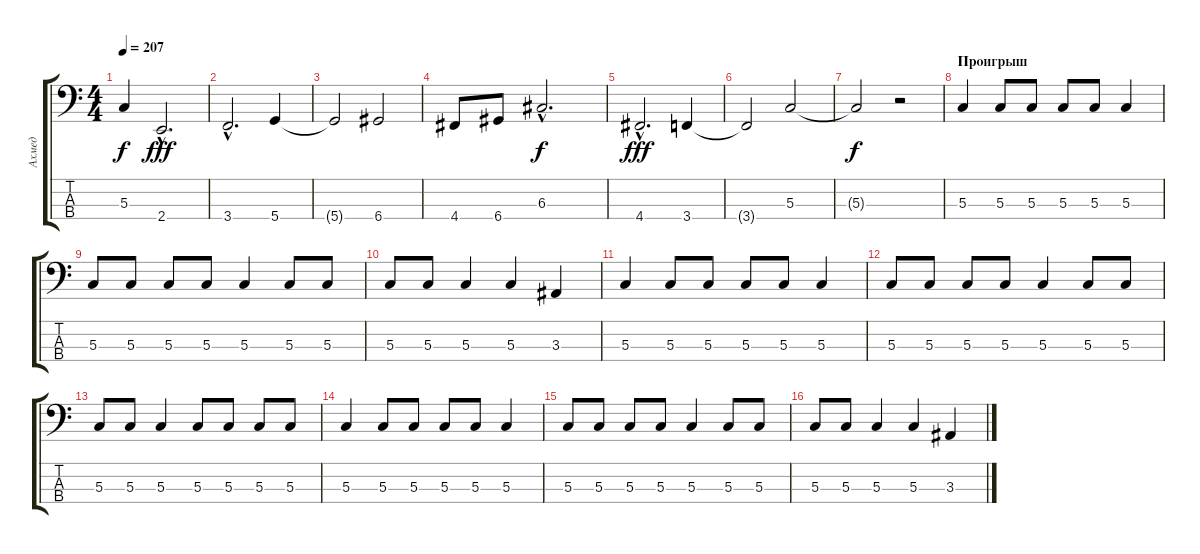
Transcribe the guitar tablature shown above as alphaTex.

\track ("Ахмед" "Ахмед") {instrument electricbasspick}
\staff {score tabs}
\tuning (F2 C2 G1 D1) {hide}
\ts (4 4)
\tempo 207
\clef f4
\ks c
5.3{t}.4{dy f} 2.4{hac}.2{d dy fff} |
3.4{hac}.2{d} 5.4.4 |
5.4{t}.2 6.4.2 |
4.4.8 6.4.8 6.3{hac}.2{d dy f} |
4.4{hac}.2{d dy fff} 3.4.4 |
3.4{t}.2 5.3.2 |
5.3{t}.2{dy f} r.2 |
\section ("" "Проигрыш")
5.3.4 5.3.8 5.3.8 5.3.8 5.3.8 5.3.4 |
5.3.8 5.3.8 5.3.8 5.3.8 5.3.4 5.3.8 5.3.8 |
5.3.8 5.3.8 5.3.4 5.3.4 3.3.4 |
5.3.4 5.3.8 5.3.8 5.3.8 5.3.8 5.3.4 |
5.3.8 5.3.8 5.3.8 5.3.8 5.3.4 5.3.8 5.3.8 |
5.3.8 5.3.8 5.3.4 5.3.8 5.3.8 5.3.8 5.3.8 |
5.3.4 5.3.8 5.3.8 5.3.8 5.3.8 5.3.4 |
5.3.8 5.3.8 5.3.8 5.3.8 5.3.4 5.3.8 5.3.8 |
5.3.8 5.3.8 5.3.4 5.3.4 3.3.4
